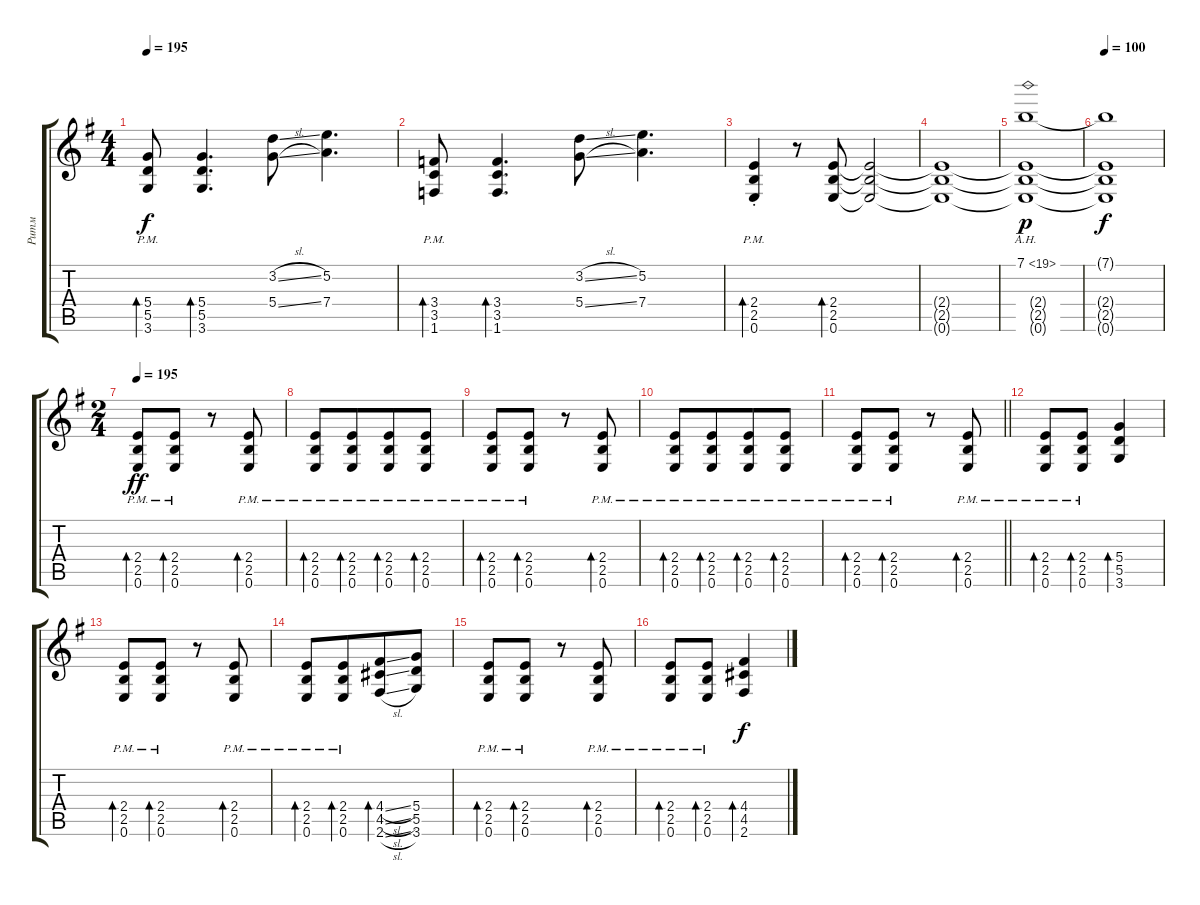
\track ("Ритм" "Ритм") {instrument distortionguitar}
\staff {score tabs}
\tuning (E4 B3 G3 D3 A2 E2) {hide}
\ts (4 4)
\tempo 195
\clef g2
\ks eminor
(5.4{pm} 5.5{pm} 3.6{pm}).8{bd 30 dy f} (5.4 5.5 3.6).4{d bd 30} (3.2{sl} 5.4{sl}).8 (5.2 7.4).4{d} |
(3.4{pm} 3.5{pm} 1.6{pm}).8{bd 30} (3.4 3.5 1.6).4{d bd 30} (3.2{sl} 5.4{sl}).8 (5.2 7.4).4{d} |
(2.4{pm st} 2.5{pm st} 0.6{pm st}).4{bd 30} r.8 (2.4 2.5 0.6).8{bd 30} (2.4{t} 2.5{t} 0.6{t}).2 |
(2.4{t} 2.5{t} 0.6{t}).1 |
(7.1{ah 12} 2.4{t} 2.5{t} 0.6{t}).1{dy p} |
\tempo 100
(7.1{t} 2.4{t} 2.5{t} 0.6{t}).1{dy f} |
\ts (2 4)
\tempo 195
(2.4{pm} 2.5{pm} 0.6{pm}).8{bd 30 dy ff} (2.4{pm} 2.5{pm} 0.6{pm}).8{bd 30} r.8 (2.4{pm} 2.5{pm} 0.6{pm}).8{bd 30} |
(2.4{pm} 2.5{pm} 0.6{pm}).8{bd 30} (2.4{pm} 2.5{pm} 0.6{pm}).8{bd 30 beam merge} (2.4{pm} 2.5{pm} 0.6{pm}).8{bd 30} (2.4{pm} 2.5{pm} 0.6{pm}).8{bd 30} |
(2.4{pm} 2.5{pm} 0.6{pm}).8{bd 30} (2.4{pm} 2.5{pm} 0.6{pm}).8{bd 30} r.8 (2.4{pm} 2.5{pm} 0.6{pm}).8{bd 30} |
(2.4{pm} 2.5{pm} 0.6{pm}).8{bd 30} (2.4{pm} 2.5{pm} 0.6{pm}).8{bd 30 beam merge} (2.4{pm} 2.5{pm} 0.6{pm}).8{bd 30} (2.4{pm} 2.5{pm} 0.6{pm}).8{bd 30} |
\barLineRight lightlight
(2.4{pm} 2.5{pm} 0.6{pm}).8{bd 30} (2.4{pm} 2.5{pm} 0.6{pm}).8{bd 30} r.8 (2.4{pm} 2.5{pm} 0.6{pm}).8{bd 30} |
\section ("" "")
(2.4{pm} 2.5{pm} 0.6{pm}).8{bd 30} (2.4{pm} 2.5{pm} 0.6{pm}).8{bd 30} (5.4 5.5 3.6).4{bd 30} |
(2.4{pm} 2.5{pm} 0.6{pm}).8{bd 30} (2.4{pm} 2.5{pm} 0.6{pm}).8{bd 30} r.8 (2.4{pm} 2.5{pm} 0.6{pm}).8{bd 30} |
(2.4{pm} 2.5{pm} 0.6{pm}).8{bd 30} (2.4{pm} 2.5{pm} 0.6{pm}).8{bd 30 beam merge} (4.4{sl} 4.5{sl} 2.6{sl}).8{bd 30} (5.4 5.5 3.6).8 |
(2.4{pm} 2.5{pm} 0.6{pm}).8{bd 30} (2.4{pm} 2.5{pm} 0.6{pm}).8{bd 30} r.8 (2.4{pm} 2.5{pm} 0.6{pm}).8{bd 30} |
(2.4{pm} 2.5{pm} 0.6{pm}).8{bd 30} (2.4{pm} 2.5{pm} 0.6{pm}).8{bd 30} (4.4 4.5 2.6).4{bd 30 dy f}
